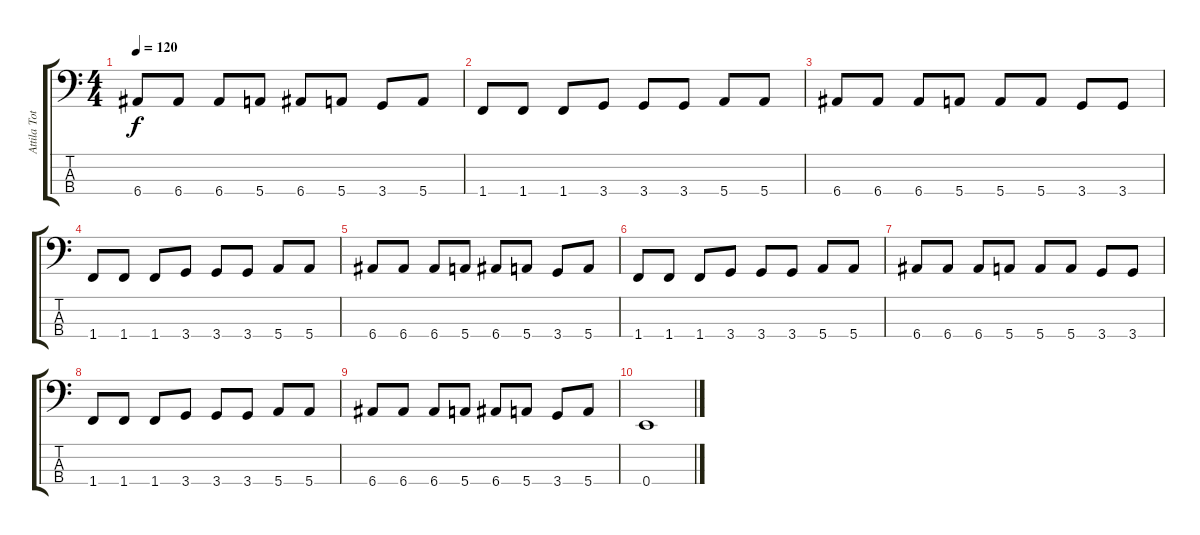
\track ("Attila Toth" "Attila Tot") {instrument electricbasspick}
\staff {score tabs}
\tuning (G2 D2 A1 E1) {hide}
\ts (4 4)
\tempo 120
\clef f4
\ks c
6.4.8{dy f} 6.4.8 6.4.8 5.4.8 6.4.8 5.4.8 3.4.8 5.4.8 |
1.4.8 1.4.8 1.4.8 3.4.8 3.4.8 3.4.8 5.4.8 5.4.8 |
6.4.8 6.4.8 6.4.8 5.4.8 5.4.8 5.4.8 3.4.8 3.4.8 |
1.4.8 1.4.8 1.4.8 3.4.8 3.4.8 3.4.8 5.4.8 5.4.8 |
6.4.8 6.4.8 6.4.8 5.4.8 6.4.8 5.4.8 3.4.8 5.4.8 |
1.4.8 1.4.8 1.4.8 3.4.8 3.4.8 3.4.8 5.4.8 5.4.8 |
6.4.8 6.4.8 6.4.8 5.4.8 5.4.8 5.4.8 3.4.8 3.4.8 |
1.4.8 1.4.8 1.4.8 3.4.8 3.4.8 3.4.8 5.4.8 5.4.8 |
6.4.8 6.4.8 6.4.8 5.4.8 6.4.8 5.4.8 3.4.8 5.4.8 |
0.4.1
